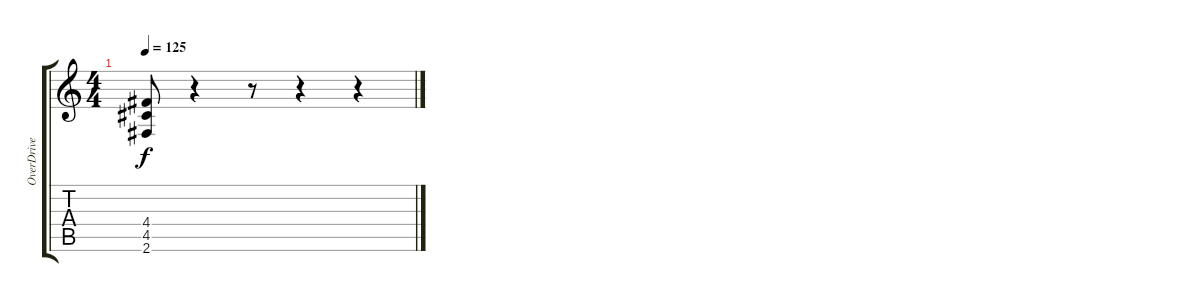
\track ("OverDrive" "OverDrive") {instrument overdrivenguitar}
\staff {score tabs}
\tuning (E4 B3 G3 D3 A2 E2) {hide}
\ts (4 4)
\tempo 125
\clef g2
\ks c
(4.4 4.5 2.6).8{dy f} r.4 r.8 r.4 r.4
